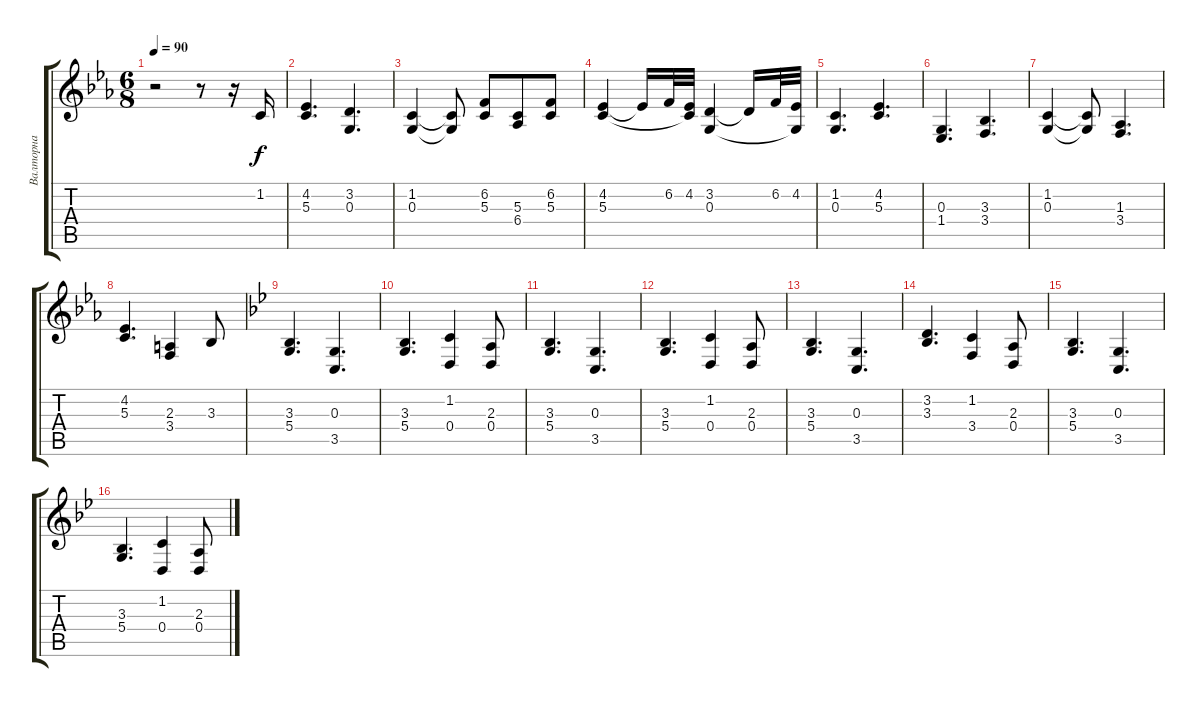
\track ("Валторна" "Валторна") {instrument frenchhorn}
\staff {score tabs}
\tuning (E4 B3 G3 D3 A2 E2) {hide}
\ts (6 8)
\tempo 90
\clef g2
\ks cminor
r.2{dy f} r.8 r.16 1.2.16 |
(4.2 5.3).4{d} (3.2 0.3).4{d} |
(1.2 0.3).4 (1.2{t} 0.3{t}).8 (6.2 5.3).8 (5.3 6.4).8 (6.2 5.3).8 |
(4.2 5.3).4 4.2{t}.16 6.2.32 (4.2 5.3{t}).32 (3.2 0.3).4 3.2{t}.16 6.2.32 (4.2 0.3{t}).32 |
(1.2 0.3).4{d} (4.2 5.3).4{d} |
(0.3 1.4).4{d} (3.3 3.4).4{d} |
(1.2 0.3).4 (1.2{t} 0.3{t}).8 (1.3 3.4).4{d} |
(4.2 5.3).4{d} (2.3 3.4).4 3.3.8 |
\ks gminor
(3.3 5.4).4{d} (0.3 3.5).4{d} |
(3.3 5.4).4{d} (1.2 0.4).4 (2.3 0.4).8 |
(3.3 5.4).4{d} (0.3 3.5).4{d} |
(3.3 5.4).4{d} (1.2 0.4).4 (2.3 0.4).8 |
(3.3 5.4).4{d} (0.3 3.5).4{d} |
(3.2 3.3).4{d} (1.2 3.4).4 (2.3 0.4).8 |
(3.3 5.4).4{d} (0.3 3.5).4{d} |
(3.3 5.4).4{d} (1.2 0.4).4 (2.3 0.4).8
